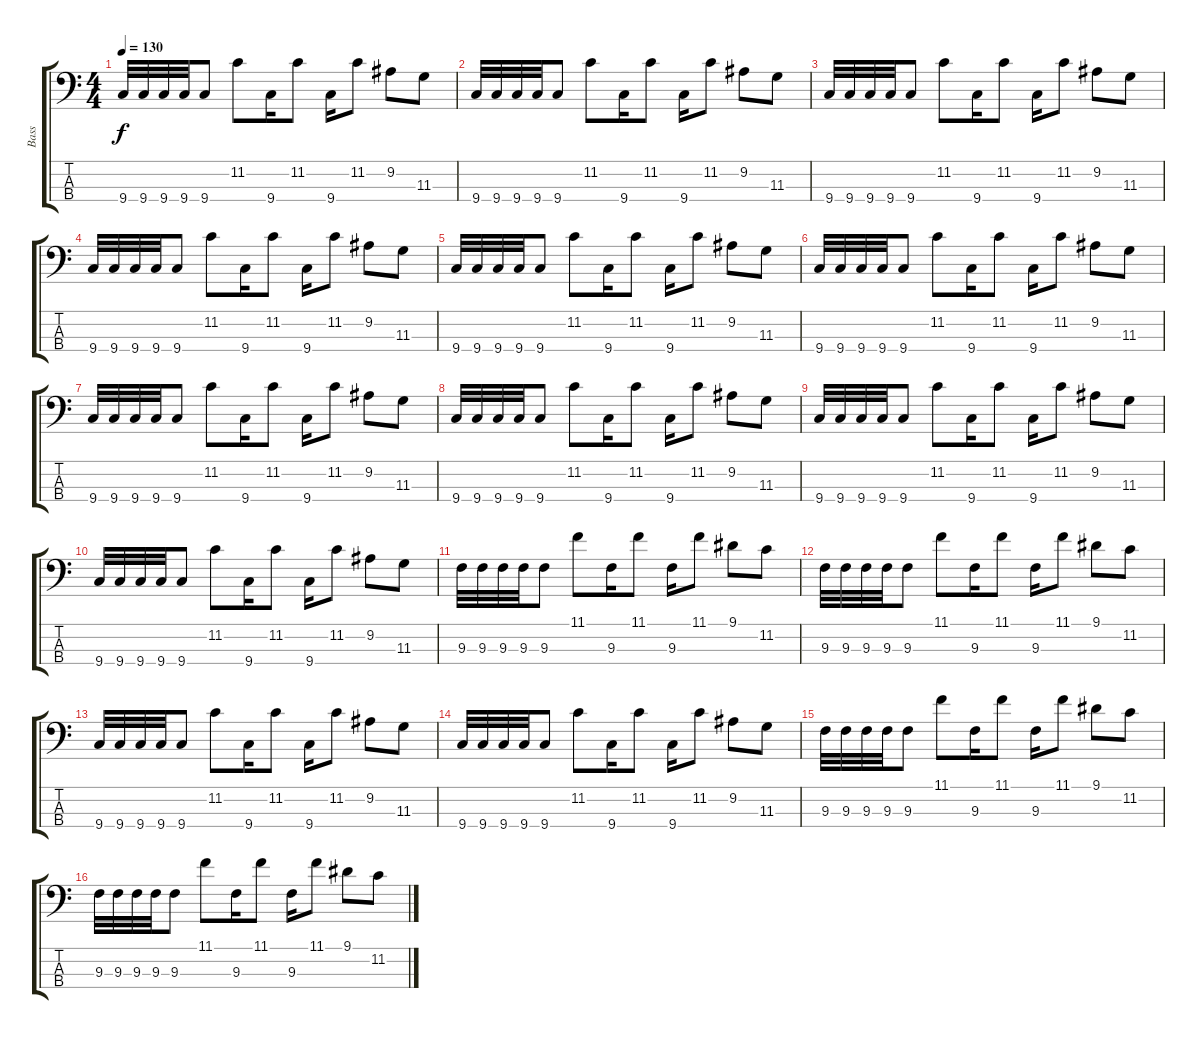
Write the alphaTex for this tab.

\track ("Bass" "Bass") {instrument acousticbass}
\staff {score tabs}
\tuning (Gb2 Db2 Ab1 Eb1) {hide}
\ts (4 4)
\tempo 130
\clef f4
\ks c
9.4.32{dy f} 9.4.32 9.4.32 9.4.32 9.4.8 11.2.8 9.4.16 11.2.8 9.4.16 11.2.8 9.2.8 11.3.8 |
9.4.32 9.4.32 9.4.32 9.4.32 9.4.8 11.2.8 9.4.16 11.2.8 9.4.16 11.2.8 9.2.8 11.3.8 |
9.4.32 9.4.32 9.4.32 9.4.32 9.4.8 11.2.8 9.4.16 11.2.8 9.4.16 11.2.8 9.2.8 11.3.8 |
9.4.32 9.4.32 9.4.32 9.4.32 9.4.8 11.2.8 9.4.16 11.2.8 9.4.16 11.2.8 9.2.8 11.3.8 |
9.4.32 9.4.32 9.4.32 9.4.32 9.4.8 11.2.8 9.4.16 11.2.8 9.4.16 11.2.8 9.2.8 11.3.8 |
9.4.32 9.4.32 9.4.32 9.4.32 9.4.8 11.2.8 9.4.16 11.2.8 9.4.16 11.2.8 9.2.8 11.3.8 |
9.4.32 9.4.32 9.4.32 9.4.32 9.4.8 11.2.8 9.4.16 11.2.8 9.4.16 11.2.8 9.2.8 11.3.8 |
9.4.32 9.4.32 9.4.32 9.4.32 9.4.8 11.2.8 9.4.16 11.2.8 9.4.16 11.2.8 9.2.8 11.3.8 |
9.4.32 9.4.32 9.4.32 9.4.32 9.4.8 11.2.8 9.4.16 11.2.8 9.4.16 11.2.8 9.2.8 11.3.8 |
9.4.32 9.4.32 9.4.32 9.4.32 9.4.8 11.2.8 9.4.16 11.2.8 9.4.16 11.2.8 9.2.8 11.3.8 |
9.3.32 9.3.32 9.3.32 9.3.32 9.3.8 11.1.8 9.3.16 11.1.8 9.3.16 11.1.8 9.1.8 11.2.8 |
9.3.32 9.3.32 9.3.32 9.3.32 9.3.8 11.1.8 9.3.16 11.1.8 9.3.16 11.1.8 9.1.8 11.2.8 |
9.4.32 9.4.32 9.4.32 9.4.32 9.4.8 11.2.8 9.4.16 11.2.8 9.4.16 11.2.8 9.2.8 11.3.8 |
9.4.32 9.4.32 9.4.32 9.4.32 9.4.8 11.2.8 9.4.16 11.2.8 9.4.16 11.2.8 9.2.8 11.3.8 |
9.3.32 9.3.32 9.3.32 9.3.32 9.3.8 11.1.8 9.3.16 11.1.8 9.3.16 11.1.8 9.1.8 11.2.8 |
9.3.32 9.3.32 9.3.32 9.3.32 9.3.8 11.1.8 9.3.16 11.1.8 9.3.16 11.1.8 9.1.8 11.2.8
